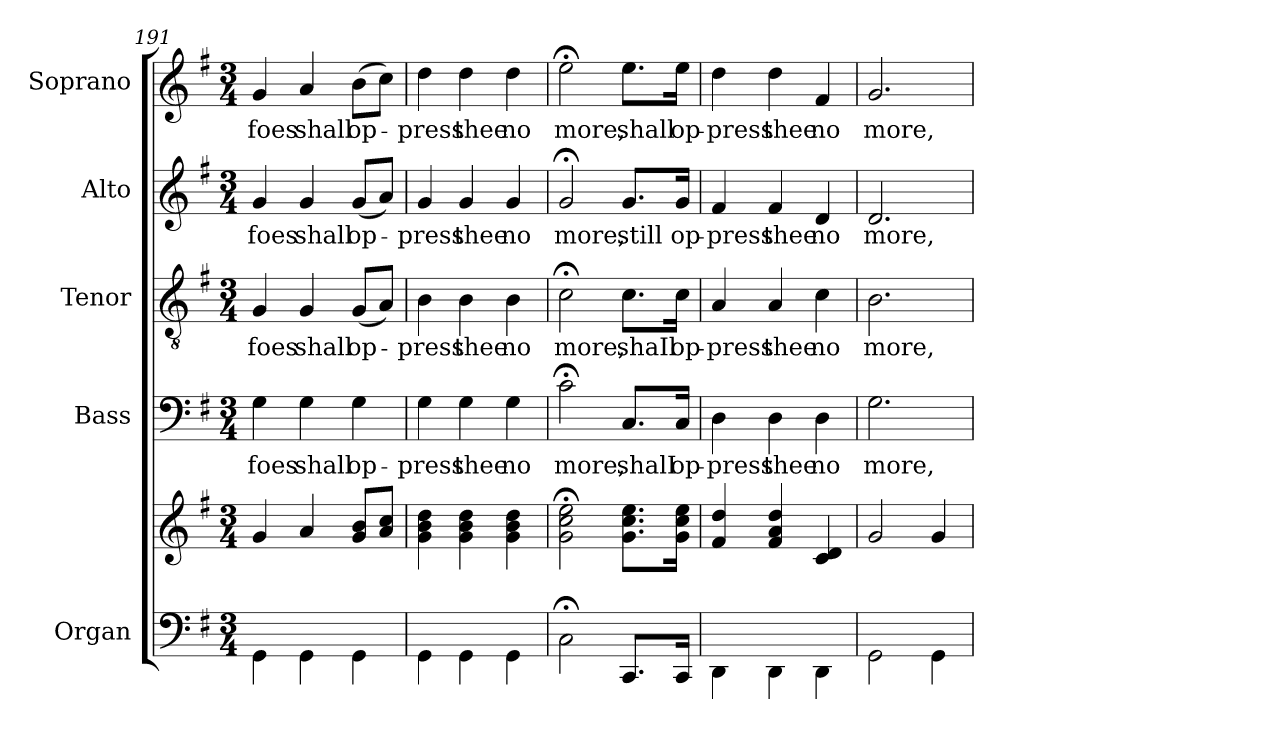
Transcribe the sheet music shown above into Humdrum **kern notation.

**kern	**kern	**kern	**text	**kern	**text	**kern	**text	**kern	**text
*part5	*part5	*part4	*part4	*part3	*part3	*part2	*part2	*part1	*part1
*staff6	*staff5	*staff4	*staff4	*staff3	*staff3	*staff2	*staff2	*staff1	*staff1
*I"Organ	*	*I"Bass	*	*I"Tenor	*	*I"Alto	*	*I"Soprano	*
*I'Org.	*	*I'B.	*	*I'T.	*	*I'A.	*	*I'S.	*
*clefF4	*clefG2	*clefF4	*	*clefGv2	*	*clefG2	*	*clefG2	*
*	*	*	*	*ITrd7c12	*	*	*	*	*
*k[f#]	*k[f#]	*k[f#]	*	*k[f#]	*	*k[f#]	*	*k[f#]	*
*G:	*G:	*G:	*	*G:	*	*G:	*	*G:	*
*M3/4	*M3/4	*M3/4	*	*M3/4	*	*M3/4	*	*M3/4	*
=191	=191	=191	=191	=191	=191	=191	=191	=191	=191
!	!	!	!LO:LY:b:color=#000000	!	!	!	!	!	!
!	!	!	!	!	!LO:LY:b:color=#000000	!	!	!	!
!	!	!	!	!	!	!	!LO:LY:b:color=#000000	!	!
!	!	!	!	!	!	!	!	!	!LO:LY:b:color=#000000
4GGi\	4gi/	4Gi\	foes	4GGi/	foes	4gi/	foes	4gi/	foes
!	!	!	!LO:LY:b:color=#000000	!	!	!	!	!	!
!	!	!	!	!	!LO:LY:b:color=#000000	!	!	!	!
!	!	!	!	!	!	!	!LO:LY:b:color=#000000	!	!
!	!	!	!	!	!	!	!	!	!LO:LY:b:color=#000000
4GGi\	4ai/	4Gi\	shall	4GGi/	shall	4gi/	shall	4ai/	shall
!	!	!	!LO:LY:b:color=#000000	!	!	!	!	!	!
!	!	!	!	!	!LO:LY:b:color=#000000	!	!	!	!
!	!	!	!	!	!	!	!LO:LY:b:color=#000000	!	!
!	!	!	!	!	!	!	!	!	!LO:LY:b:color=#000000
4GGi\	8gi/ 8biL	4Gi\	op-	(8GGi/L	op-	(8gi/L	op-	(8bi\L	op-
.	8ai/ 8cciJ	.	.	8AAi/J)	.	8ai/J)	.	8cci\J)	.
=192	=192	=192	=192	=192	=192	=192	=192	=192	=192
!	!	!	!LO:LY:b:color=#000000	!	!	!	!	!	!
!	!	!	!	!	!LO:LY:b:color=#000000	!	!	!	!
!	!	!	!	!	!	!	!LO:LY:b:color=#000000	!	!
!	!	!	!	!	!	!	!	!	!LO:LY:b:color=#000000
4GGi\	4gi\ 4bi 4ddi	4Gi\	-press	4BBi\	-press	4gi/	-press	4ddi\	-press
!	!	!	!LO:LY:b:color=#000000	!	!	!	!	!	!
!	!	!	!	!	!LO:LY:b:color=#000000	!	!	!	!
!	!	!	!	!	!	!	!LO:LY:b:color=#000000	!	!
!	!	!	!	!	!	!	!	!	!LO:LY:b:color=#000000
4GGi\	4gi\ 4bi 4ddi	4Gi\	thee	4BBi\	thee	4gi/	thee	4ddi\	thee
!	!	!	!LO:LY:b:color=#000000	!	!	!	!	!	!
!	!	!	!	!	!LO:LY:b:color=#000000	!	!	!	!
!	!	!	!	!	!	!	!LO:LY:b:color=#000000	!	!
!	!	!	!	!	!	!	!	!	!LO:LY:b:color=#000000
4GGi\	4gi\ 4bi 4ddi	4Gi\	no	4BBi\	no	4gi/	no	4ddi\	no
=193	=193	=193	=193	=193	=193	=193	=193	=193	=193
!	!	!	!LO:LY:b:color=#000000	!	!	!	!	!	!
!	!	!	!	!	!LO:LY:b:color=#000000	!	!	!	!
!	!	!	!	!	!	!	!LO:LY:b:color=#000000	!	!
!	!	!	!	!	!	!	!	!	!LO:LY:b:color=#000000
2C;i\	2gi\; 2cci; 2eei;	2c;i\	more,	2C;i\	more,	2g;i/	more,	2ee;i\	more,
!	!	!	!LO:LY:b:color=#000000	!	!	!	!	!	!
!	!	!	!	!	!LO:LY:b:color=#000000	!	!	!	!
!	!	!	!	!	!	!	!LO:LY:b:color=#000000	!	!
!	!	!	!	!	!	!	!	!	!LO:LY:b:color=#000000
8.CCi/L	8.gi\ 8.cci 8.eeiL	8.Ci/L	shalI	8.Ci\L	shaIl	8.gi/L	still	8.eei\L	shall
!	!	!	!LO:LY:b:color=#000000	!	!	!	!	!	!
!	!	!	!	!	!LO:LY:b:color=#000000	!	!	!	!
!	!	!	!	!	!	!	!LO:LY:b:color=#000000	!	!
!	!	!	!	!	!	!	!	!	!LO:LY:b:color=#000000
16CCi/Jk	16gi\ 16cci 16eeiJk	16Ci/Jk	op-	16Ci\Jk	op-	16gi/Jk	op-	16eei\Jk	op-
=194	=194	=194	=194	=194	=194	=194	=194	=194	=194
!	!	!	!LO:LY:b:color=#000000	!	!	!	!	!	!
!	!	!	!	!	!LO:LY:b:color=#000000	!	!	!	!
!	!	!	!	!	!	!	!LO:LY:b:color=#000000	!	!
!	!	!	!	!	!	!	!	!	!LO:LY:b:color=#000000
4DDi\	4f#i/ 4ddi	4Di\	-press	4AAi/	-press	4f#i/	-press	4ddi\	-press
!	!	!	!LO:LY:b:color=#000000	!	!	!	!	!	!
!	!	!	!	!	!LO:LY:b:color=#000000	!	!	!	!
!	!	!	!	!	!	!	!LO:LY:b:color=#000000	!	!
!	!	!	!	!	!	!	!	!	!LO:LY:b:color=#000000
4DDi\	4f#i/ 4ai 4ddi	4Di\	thee	4AAi/	thee	4f#i/	thee	4ddi\	thee
!	!	!	!LO:LY:b:color=#000000	!	!	!	!	!	!
!	!	!	!	!	!LO:LY:b:color=#000000	!	!	!	!
!	!	!	!	!	!	!	!LO:LY:b:color=#000000	!	!
!	!	!	!	!	!	!	!	!	!LO:LY:b:color=#000000
4DDi\	4ci/ 4di	4Di\	no	4Ci\	no	4di/	no	4f#i/	no
!!LO:LB:g=z
=195	=195	=195	=195	=195	=195	=195	=195	=195	=195
!	!	!	!LO:LY:b:color=#000000	!	!	!	!	!	!
!	!	!	!	!	!LO:LY:b:color=#000000	!	!	!	!
!	!	!	!	!	!	!	!LO:LY:b:color=#000000	!	!
!	!	!	!	!	!	!	!	!	!LO:LY:b:color=#000000
2GGi\	2gi/	2.Gi\	more,	2.BBi\	more,	2.di/	more,	2.gi/	more,
4GGi\	4gi/	.	.	.	.	.	.	.	.
=	=	=	=	=	=	=	=	=	=
*-	*-	*-	*-	*-	*-	*-	*-	*-	*-
